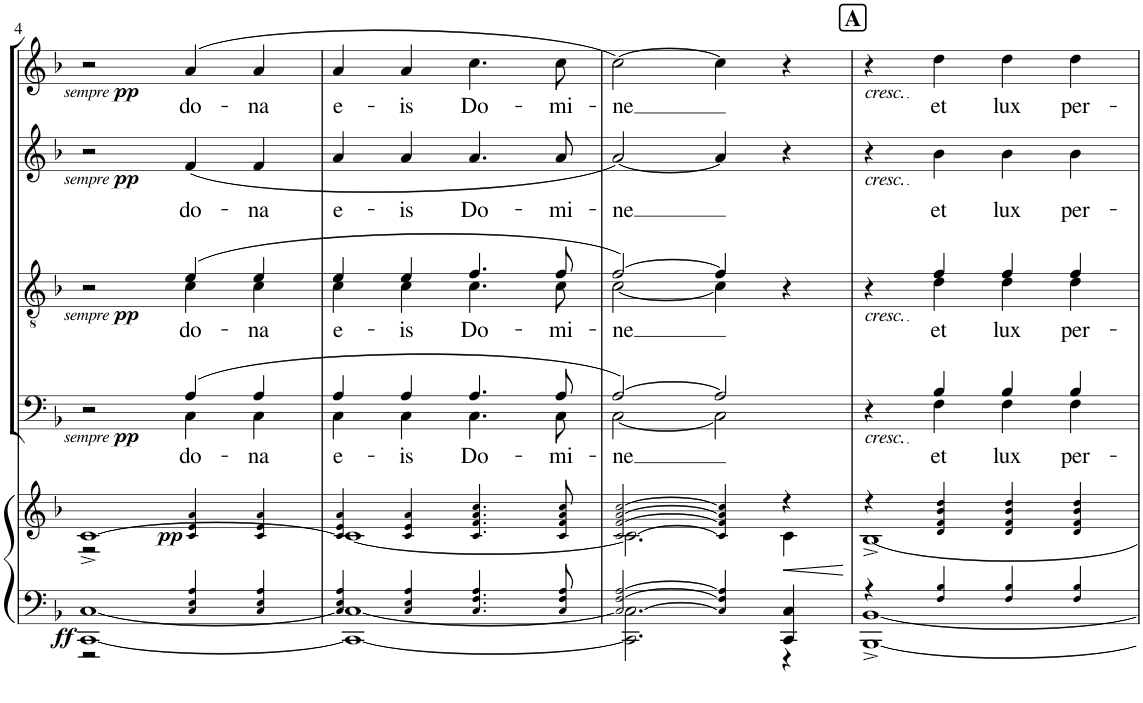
**kern	**kern	**dynam	**kern	**text	**dynam	**kern	**text	**dynam	**kern	**text	**dynam	**kern	**text	**dynam
*part5	*part5	*part5	*part4	*part4	*part4	*part3	*part3	*part3	*part2	*part2	*part2	*part1	*part1	*part1
*staff6	*staff5	*staff5/6	*staff4	*staff4	*staff4	*staff3	*staff3	*staff3	*staff2	*staff2	*staff2	*staff1	*staff1	*staff1
*I"PIANO	*	*	*I"BASSES	*	*	*I"TÉNORS	*	*	*I"ALTOS	*	*	*I"SOPRANOS	*	*
*I'Pno	*	*	*	*	*	*	*	*	*	*	*	*	*	*
!!LO:PB:g=z
*clefF4	*clefG2	*	*clefF4	*	*	*clefGv2	*	*	*clefG2	*	*	*clefG2	*	*
*k[b-]	*k[b-]	*	*k[b-]	*	*	*k[b-]	*	*	*k[b-]	*	*	*k[b-]	*	*
*M4/4	*M4/4	*	*M4/4	*	*	*M4/4	*	*	*M4/4	*	*	*M4/4	*	*
*met(c)	*met(c)	*	*met(c)	*	*	*met(c)	*	*	*met(c)	*	*	*met(c)	*	*
=4	=4	=4	=4	=4	=4	=4	=4	=4	=4	=4	=4	=4	=4	=4
*^	*^	*	*^	*	*	*^	*	*	*	*	*	*	*	*
!	!	!	!	!LO:DY:b=2	!	!	!	!LO:DY:b	!	!	!	!	!	!	!	!	!	!
!	!	!	!	!	!	!	!	!LO:DY:n=1:b	!	!	!	!LO:DY:b	!	!	!	!	!	!
!	!	!	!	!	!	!	!	!	!	!	!	!LO:DY:n=1:b	!	!	!LO:DY:b	!	!	!
!	!	!	!	!	!	!	!	!	!	!	!	!	!	!	!LO:DY:n=1:b	!	!	!LO:DY:b
!	!	!	!	!	!	!	!	!	!	!	!	!	!	!	!	!	!	!LO:DY:n=1:b
[1CC [1C	2r	[1c^<	2r	ff	2r	2ryy	.	other-dynamics pp	2r	2ryy	.	other-dynamics pp	2r	.	other-dynamics pp	2r	.	other-dynamics pp
!	!	!	!	!LO:DY:b	!	!	!LO:LY:b	!	!	!	!LO:LY:b	!	!	!LO:LY:b	!	!	!LO:LY:b	!
.	4C!/ 4E!/ 4A!/	.	4c!/ 4e!/ 4a!/	pp	(4A/	4C\	do-	.	(4e/	4c\	do-	.	(4f/	do-	.	(4a/	do-	.
!	!	!	!	!	!	!	!LO:LY:b	!	!	!	!LO:LY:b	!	!	!LO:LY:b	!	!	!LO:LY:b	!
.	4C!/ 4E!/ 4A!/	.	4c!/ 4e!/ 4a!/	.	4A/	4C\	-na	.	4e/	4c\	-na	.	4f/	-na	.	4a/	-na	.
=5	=5	=5	=5	=5	=5	=5	=5	=5	=5	=5	=5	=5	=5	=5	=5	=5	=5	=5
!	!	!	!	!	!	!	!LO:LY:b	!	!	!	!LO:LY:b	!	!	!LO:LY:b	!	!	!LO:LY:b	!
1CC_ 1C_	4C!/ 4E!/ 4A!/	4c!/] 4e!/ 4a!/	[1c	.	4A/	4C\	e-	.	4e/	4c\	e-	.	4a/	e-	.	4a/	e-	.
!	!	!	!	!	!	!	!LO:LY:b	!	!	!	!LO:LY:b	!	!	!LO:LY:b	!	!	!LO:LY:b	!
.	4C!/ 4E!/ 4A!/	4c!/ 4e!/ 4a!/	.	.	4A/	4C\	-is	.	4e/	4c\	-is	.	4a/	-is	.	4a/	-is	.
!	!	!	!	!	!	!	!LO:LY:b	!	!	!	!LO:LY:b	!	!	!LO:LY:b	!	!	!LO:LY:b	!
.	4.C!/ 4.F!/ 4.A!/	4.c!/ 4.f!/ 4.a!/ 4.cc!/	.	.	4.A/	4.C\	Do-	.	4.f/	4.c\	Do-	.	4.a/	Do-	.	4.cc\	Do-	.
!	!	!	!	!	!	!	!LO:LY:b	!	!	!	!LO:LY:b	!	!	!LO:LY:b	!	!	!LO:LY:b	!
.	8C!/ 8F!/ 8A!/	8c!/ 8f!/ 8a!/ 8cc!/	.	.	8A/	8C\	-mi-	.	8f/	8c\	-mi-	.	8a/	-mi-	.	8cc\	-mi-	.
=6	=6	=6	=6	=6	=6	=6	=6	=6	=6	=6	=6	=6	=6	=6	=6	=6	=6	=6
!	!	!	!	!	!	!	!LO:LY:b	!	!	!	!LO:LY:b	!	!	!LO:LY:b	!	!	!LO:LY:b	!
2.CC\] 2.C\]	[2C!/ [2F!/ [2A!/	[2c!/ [2f!/ [2a!/ [2cc!/	2.c\]	.	[2A/)	[2C\	-ne	.	[2f/)	[2c\	-ne	.	[2a/)	-ne	.	[2cc\)	-ne	.
.	4C!/] 4F!/] 4A!/]	4c!/] 4f!/] 4a!/] 4cc!/]	.	.	2A/]	2C\]	.	.	4f/]	4c\]	.	.	4a/]	.	.	4cc\]	.	.
4CC/ 4C/	4r	4r	4c\	.	.	.	.	.	4r	4ryy	.	.	4r	.	.	4r	.	.
!!LO:REH:place=s1:a:B:cj:fs=14:t=A
=7	=7	=7	=7	=7	=7	=7	=7	=7	=7	=7	=7	=7	=7	=7	=7	=7	=7	=7
!	!	!	!	!	!	!	!	!	!	!	!	!	!	!	!	!LO:TX:b:i:t=cresc.	!	!
!	!	!	!	!	!	!	!	!	!	!	!	!	!LO:TX:b:i:t=cresc.	!	!	!	!	!
!	!	!	!	!	!	!	!	!	!LO:TX:b:i:t=cresc.	!	!	!	!	!	!	!	!	!
!	!	!	!	!	!LO:TX:b:i:t=cresc.	!	!	!	!	!	!	!	!	!	!	!	!	!
4r	[1BBB-^ [1BB-^	4r	1B-^	.	4r	4ryy	.	.	4r	4ryy	.	.	4r	.	.	4r	.	.
!	!	!	!	!	!	!	!LO:LY:b	!	!	!	!LO:LY:b	!	!	!LO:LY:b	!	!	!LO:LY:b	!
4F!/ 4B-!/	.	4d!/ 4f!/ 4b-!/ 4dd!/	.	.	4B-/	4F\	et	.	4f/	4d\	et	.	4b-\	et	.	4dd\	et	.
!	!	!	!	!	!	!	!LO:LY:b	!	!	!	!LO:LY:b	!	!	!LO:LY:b	!	!	!LO:LY:b	!
4F!/ 4B-!/	.	4d!/ 4f!/ 4b-!/ 4dd!/	.	.	4B-/	4F\	lux	.	4f/	4d\	lux	.	4b-\	lux	.	4dd\	lux	.
!	!	!	!	!	!	!	!LO:LY:b	!	!	!	!LO:LY:b	!	!	!LO:LY:b	!	!	!LO:LY:b	!
4F!/ 4B-!/	.	4d!/ 4f!/ 4b-!/ 4dd!/	.	.	4B-/	4F\	per-	.	4f/	4d\	per-	.	4b-\	per-	.	4dd\	per-	.
*v	*v	*	*	*	*v	*v	*	*	*v	*v	*	*	*	*	*	*	*	*
*	*v	*v	*	*	*	*	*	*	*	*	*	*	*	*	*
=	=	=	=	=	=	=	=	=	=	=	=	=	=	=
*-	*-	*-	*-	*-	*-	*-	*-	*-	*-	*-	*-	*-	*-	*-
